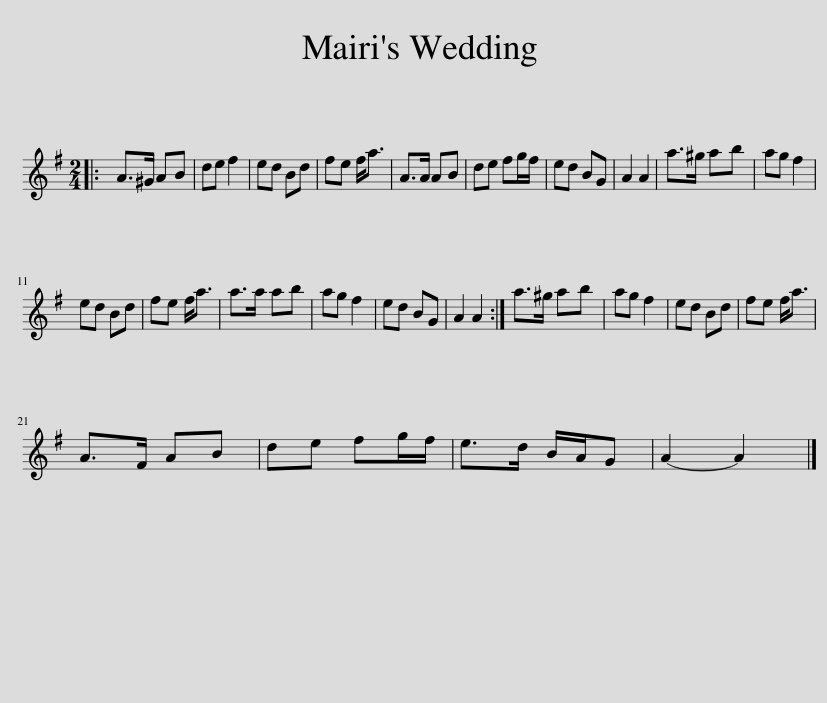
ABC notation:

X:1
L:1/8
M:2/4
I:linebreak $
K:G
V:1 treble
V:1
|: A>^G AB | de f2 | ed Bd | fe f<a | A>A AB | %5
 de fg/f/ | ed BG | A2 A2 | a>^g ab | ag f2 |$ %10
 ed Bd | fe f<a | a>a ab | ag f2 | ed BG | %15
 A2 A2 :| a>^g ab | ag f2 | ed Bd | fe f<a |$ %20
 A>F AB | de fg/f/ | e>d B/A/G | A2- A2 |] %24
